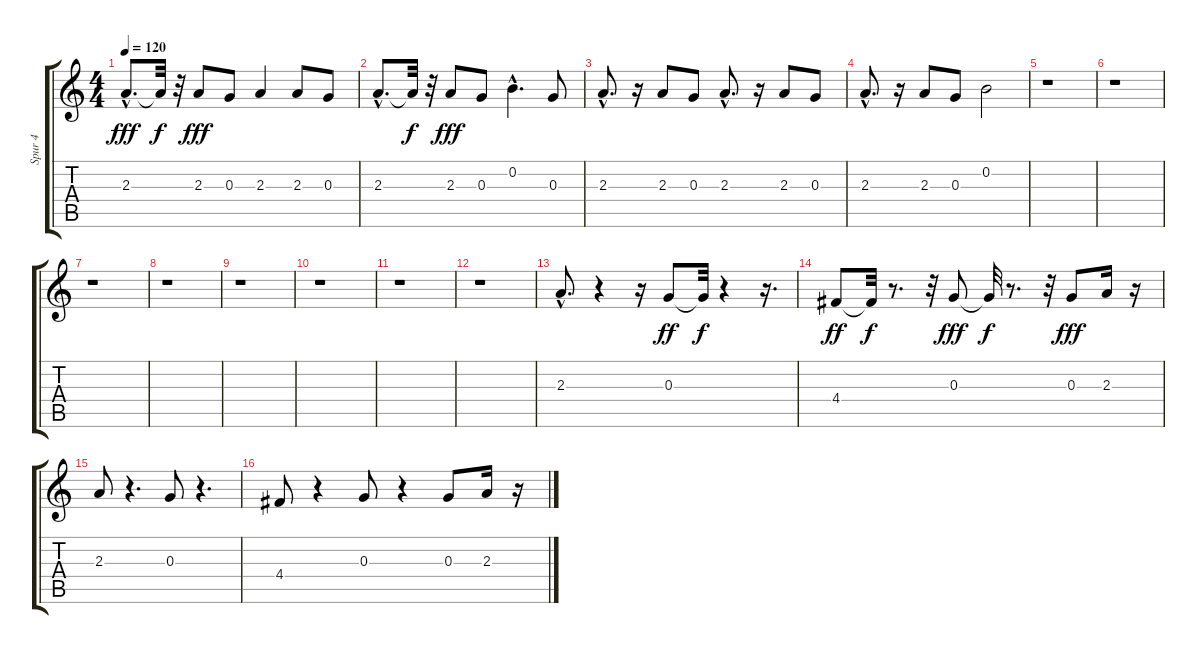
\track ("Spur 4" "Spur 4") {instrument overdrivenguitar}
\staff {score tabs}
\tuning (E4 B3 G3 D3 A2 E2) {hide}
\ts (4 4)
\tempo 120
\clef g2
\ks c
2.3{hac}.8{d dy fff} 2.3{t}.32{dy f} r.32 2.3.8{dy fff} 0.3.8 2.3.4 2.3.8 0.3.8 |
2.3{hac}.8{d} 2.3{t}.32{dy f} r.32 2.3.8{dy fff} 0.3.8 0.2{hac}.4{d} 0.3.8 |
2.3{hac}.8{d} r.16 2.3.8 0.3.8 2.3{hac}.8{d} r.16 2.3.8 0.3.8 |
2.3{hac}.8{d} r.16 2.3.8 0.3.8 0.2.2 |
r.1 |
r.1 |
r.1 |
r.1 |
r.1 |
r.1 |
r.1 |
r.1 |
2.3{hac}.8{d} r.4 r.16 0.3.8{dy ff} 0.3{t}.32{dy f} r.4 r.16{d} |
4.4.8{dy ff} 4.4{t}.32{dy f} r.8{d} r.32 0.3.8{dy fff} 0.3{t}.32{dy f} r.8{d} r.32 0.3.8{dy fff} 2.3.16 r.16 |
2.3.8 r.4{d} 0.3.8 r.4{d} |
4.4.8 r.4 0.3.8 r.4 0.3.8 2.3.16 r.16
